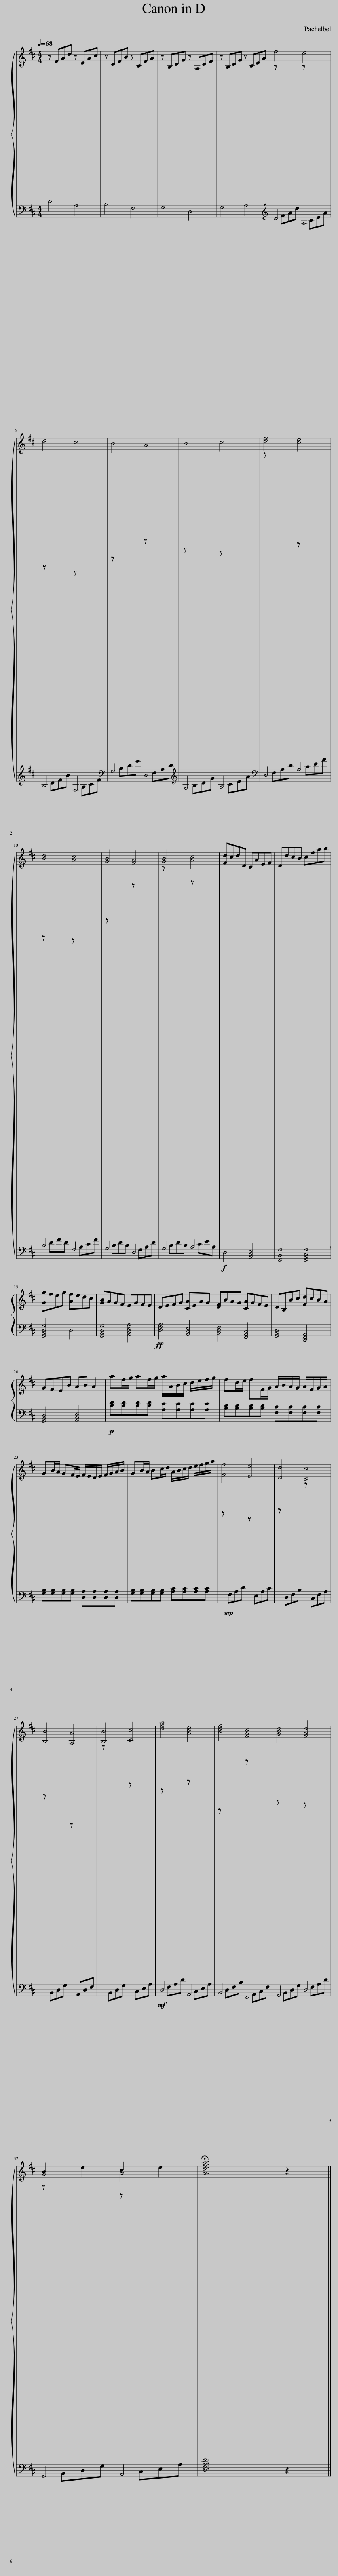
X:1
%%score { ( 1 4 ) | ( 2 3 ) }
L:1/8
Q:1/4=68
M:4/4
I:linebreak $
K:D
V:1 treble
V:4 treble
V:2 bass
V:3 bass
V:1
 z FAd z EAc | z DFB z CFA | z B,DG z A,DF | z B,DG z CEA | f4 e4 |$ %5
 d4 c4 | B4 A4 | B4 c4 | [df]4 [ce]4 |$ [Bd]4 [Ac]4 | %10
 [GB]4 [FA]4 | [GB]4 [Ac]4 | [Fd]cdD CAEF | DdcB cfab |$ [Gg]feg [Af]edc | %15
 [GB]AGF EGFE | DEFG [CA]EAG | [DF]BAG [CA]GFE | DB,Bc [Fd]cBA |$ GFEB AB A2 | %20
 af/g/ af/g/ a/A/B/c/ d/e/f/g/ | fd/e/ fF/G/ A/B/A/G/ A/F/G/A/ |$ GB/A/ GF/E/ F/E/D/E/ F/G/A/B/ | GB/A/ Bc/d/ A/B/c/d/ e/f/g/a/ | [Ff]4 [Ee]4 | %25
 [Dd]4 [Cc]4 |$ [B,B]4 [A,A]4 | [B,B]4 [Cc]4 | [dfa]4 [Ace]4 | [Bdf]4 [FAc]4 | %30
 [GBd]4 [FAd]4 |$ G4 A4 | !fermata![Adfa]6 z2 |] %33
V:2
 D4 A,4 | B,4 F,4 | G,4 D,4 | G,4 A,4 |[K:treble] D4 A,4 |$ %5
 B,4 F,4 |[K:bass] G,4 D,4 |[K:treble] G,4 A,4 |[K:bass] D,4 A,4 |$ B,4 F,4 | %10
 G,4 D,4 | G,4 A,4 |!f! D,4 [A,,C,E,]4 | [F,,B,,F,]4 [F,,A,,C,F,]4 |$ [G,,B,,D,G,]4 D,4 | %15
 [G,,B,,D,G,]4 [A,,C,E,A,]4 |!ff! [D,F,A,]4 [A,,C,E,]4 | [B,,D,F,]4 [F,,A,,C,]4 | [G,,B,,D,]4 [D,,F,,A,,]4 |$ [G,,B,,D,]4 [A,,C,E,]4 | %20
!p! [DF][DF][DF][DF] [A,E][A,E][A,E][A,E] | [B,D][B,D][B,D][B,D] [F,C][F,C][F,C][F,C] |$ [G,B,][G,B,][G,B,][G,B,] [D,A,][D,A,][D,A,][D,A,] | [G,B,][G,B,][G,B,][G,B,] [A,C][A,C][A,C][A,C] | z!mp! F,A,D z E,A,C | %25
 z D,F,B, z C,F,A, |$ z B,,D,G, z A,,D,F, | z B,,D,G, z C,E,A, |!mf! D,4 A,,4 | B,,4 F,,4 | %30
 G,,4 D,4 |$ G,,4 A,,4 | [D,F,A,D]6 z2 |] %33
V:3
 x8 | x8 | x8 | x8 |[K:treble] z FAd z CEA |$ %5
 z DFB z A,CF |[K:bass] z B,DG z F,A,D |[K:treble] z B,DG z CEA |[K:bass] z F,A,D z CEA |$ z DFD z A,CF | %10
 z B,DB, z F,A,D | z B,DB, z CEA, | x8 | x8 |$ x8 | %15
 x8 | x8 | x8 | x8 |$ x8 | %20
 x8 | x8 |$ x8 | x8 | x8 | %25
 x8 |$ x8 | x8 | z F,A,D z C,E,A, | z D,F,B, z A,,C,F, | %30
 z B,,D,G, z F,A,D |$ z B,,D,G, z C,E,A, | x8 |] %33
V:4
 x8 | x8 | x8 | x8 | x8 |$ %5
 x8 | x8 | x8 | x8 |$ x8 | %10
 x8 | x8 | x8 | x8 |$ x8 | %15
 x8 | x8 | x8 | x8 |$ x8 | %20
 x8 | x8 |$ x8 | x8 | x8 | %25
 x8 |$ x8 | x8 | x8 | x8 | %30
 x8 |$ B2 e2 c2 e2 | x8 |] %33
